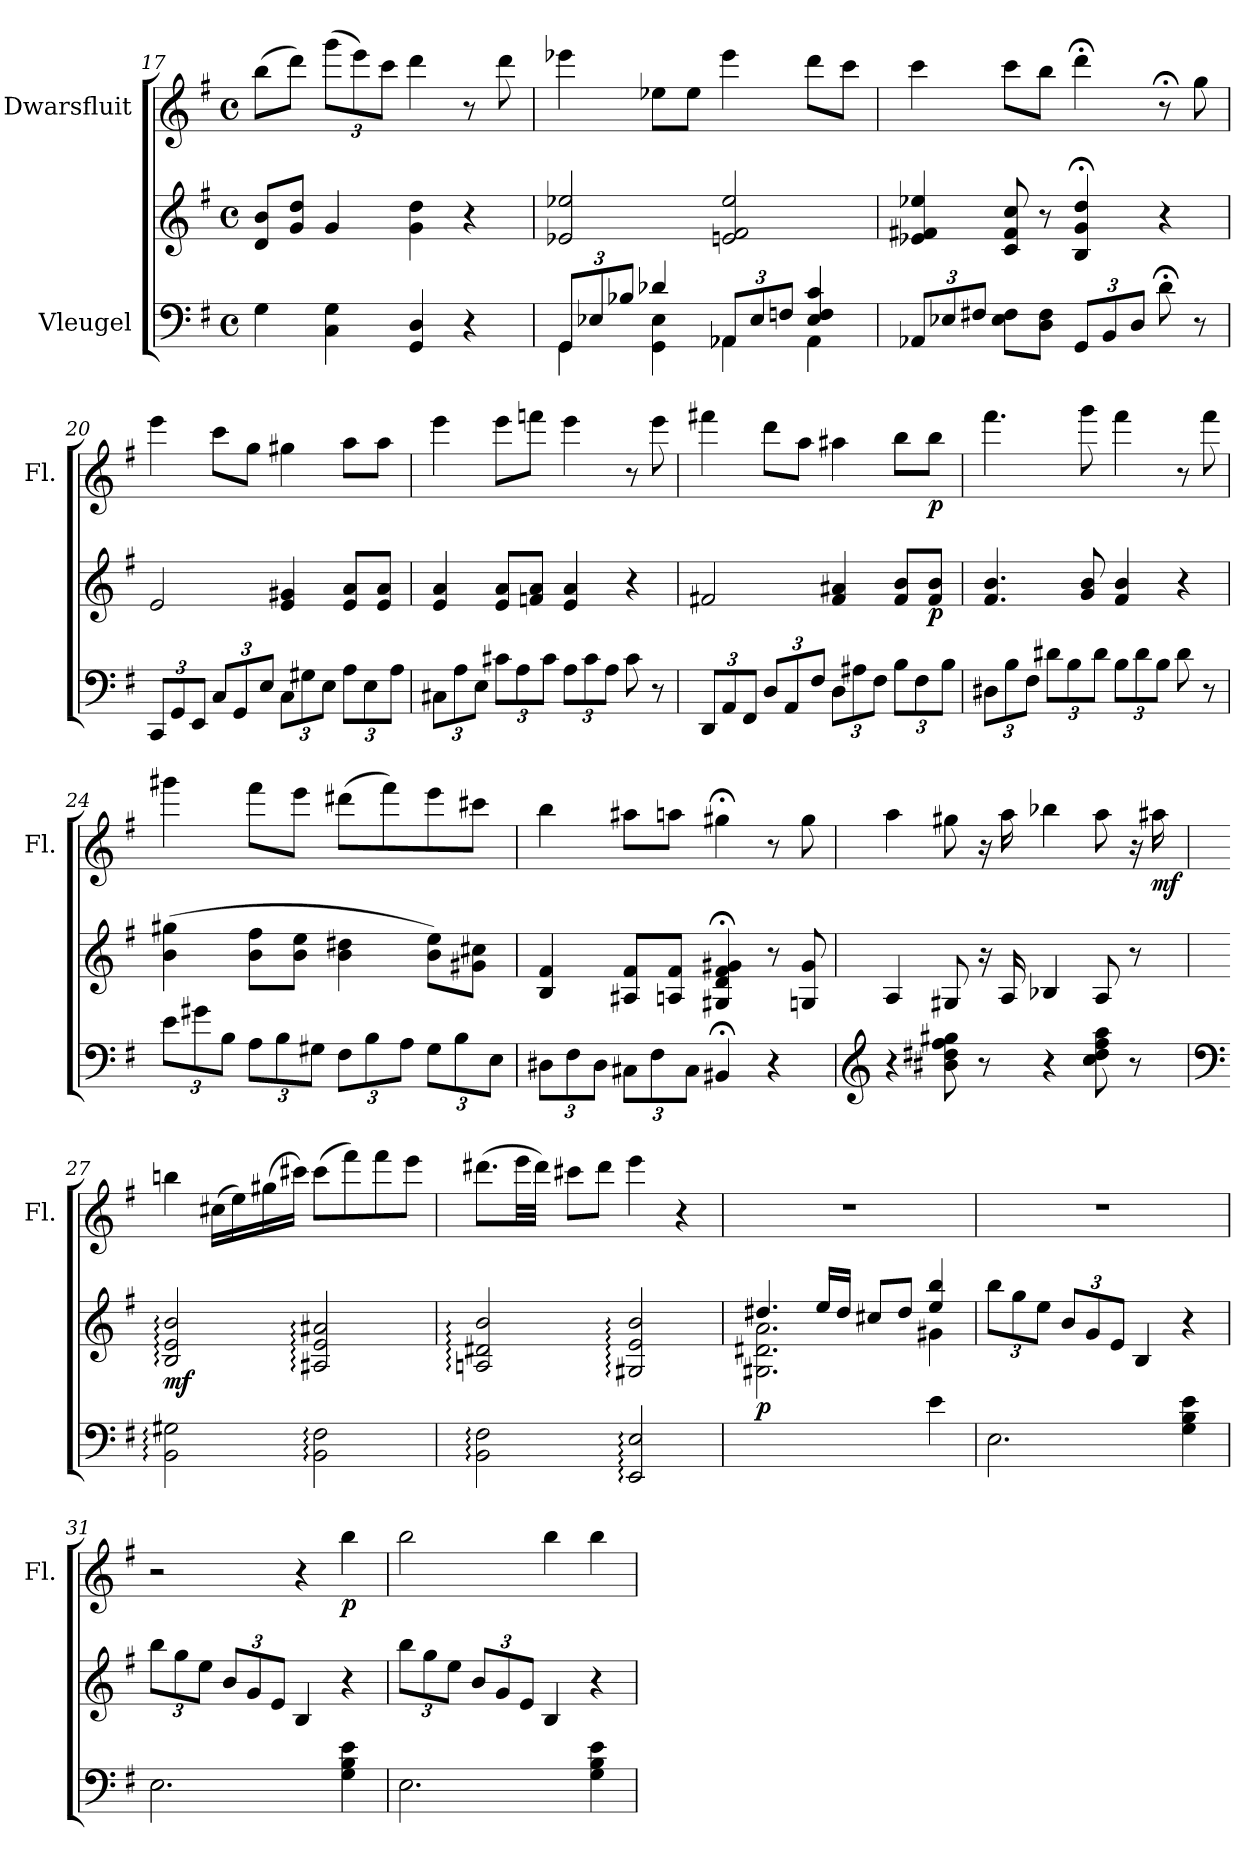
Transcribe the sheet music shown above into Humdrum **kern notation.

**kern	**kern	**dynam	**kern	**dynam
*part2	*part2	*part2	*part1	*part1
*staff3	*staff2	*staff2/3	*staff1	*staff1
*I"Vleugel	*	*	*I"Dwarsfluit	*
*	*	*	*I'Fl.	*
*clefF4	*clefG2	*	*clefG2	*
*k[f#]	*k[f#]	*	*k[f#]	*
*M4/4	*M4/4	*	*M4/4	*
*met(c)	*met(c)	*	*met(c)	*
=17	=17	=17	=17	=17
4G\	8d/ 8b/L	.	(8bb\L	.
.	8g/ 8dd/J	.	8ddd\J)	.
*	*	*	*Xbrackettup	*
4C\ 4G\	4g/	.	(12ggg\L	.
.	.	.	12eee\)	.
.	.	.	12ccc\J	.
4GG/ 4D/	4g\ 4dd\	.	4ddd\	.
4r	4r	.	8r	.
.	.	.	8ddd\	.
=18	=18	=18	=18	=18
*Xbrackettup	*	*	*	*
*^	*	*	*	*
12GG/L	4GG\	2e-X/ 2ee-X/	.	4eee-X\	.
12E-X/	.	.	.	.	.
12B-X/J	.	.	.	.	.
4d-X/	4GG\ 4E-\	.	.	8ee-X\L	.
.	.	.	.	8ee-\J	.
12AA-X/L	4AA-X\	2en/ 2f#/ 2ee-/	.	4eee-\	.
12E-/	.	.	.	.	.
12Fn/J	.	.	.	.	.
4E-/ 4F/ 4c/	4AA-\	.	.	8ddd\L	.
.	.	.	.	8ccc\J	.
*v	*v	*	*	*	*
!!LO:LB:g=z
=19	=19	=19	=19	=19
12AA-X/L	4e-X/ 4f#X/ 4ee-X/	.	4ccc\	.
12E-X/	.	.	.	.
12F#X/J	.	.	.	.
8E-\ 8F#\L	8c/ 8f#/ 8cc/	.	8ccc\L	.
8D\ 8F#\J	8r	.	8bb\J	.
*	*	*	*MM30	*
12GG/L	4B/;< 4g/;< 4dd/;<	.	4ddd;<\	.
12BB/	.	.	.	.
12D/J	.	.	.	.
8d;<\	4r	.	8r;<	.
*	*	*	*MM80	*
8r	.	.	8gg\	.
=20	=20	=20	=20	=20
12CC/L	2e/	.	4eee\	.
12GG/	.	.	.	.
12EE/J	.	.	.	.
12C/L	.	.	8ccc\L	.
12GG/	.	.	.	.
.	.	.	8gg\J	.
12E/J	.	.	.	.
12C\L	4e/ 4g#X/	.	4gg#X\	.
12G#X\	.	.	.	.
12E\J	.	.	.	.
12A\L	8e/ 8a/L	.	8aa\L	.
12E\	.	.	.	.
.	8e/ 8a/J	.	8aa\J	.
12A\J	.	.	.	.
=21	=21	=21	=21	=21
12C#X\L	4e/ 4a/	.	4eee\	.
12A\	.	.	.	.
12E\J	.	.	.	.
12c#X\L	8e/ 8a/L	.	8eee\L	.
12A\	.	.	.	.
.	8fn/ 8a/J	.	8fffn\J	.
12c#\J	.	.	.	.
12A\L	4e/ 4a/	.	4eee\	.
12c#\	.	.	.	.
12A\J	.	.	.	.
8c#\	4r	.	8r	.
8r	.	.	8eee\	.
!!LO:LB:g=z
=22	=22	=22	=22	=22
12DD/L	2f#X/	.	4fff#X\	.
12AA/	.	.	.	.
12FF#/J	.	.	.	.
12D/L	.	.	8ddd\L	.
12AA/	.	.	.	.
.	.	.	8aa\J	.
12F#/J	.	.	.	.
12D\L	4f#/ 4a#X/	.	4aa#X\	.
12A#X\	.	.	.	.
12F#\J	.	.	.	.
12B\L	8f#/ 8b/L	.	8bb\L	.
12F#\	.	.	.	.
!	!	!LO:DY:b	!	!LO:DY:b
.	8f#/ 8b/J	p	8bb\J	p
12B\J	.	.	.	.
=23	=23	=23	=23	=23
12D#X\L	4.f#/ 4.b/	.	4.fff#\	.
12B\	.	.	.	.
12F#\J	.	.	.	.
12d#X\L	.	.	.	.
12B\	.	.	.	.
.	8g/ 8b/	.	8ggg\	.
12d#\J	.	.	.	.
12B\L	4f#/ 4b/	.	4fff#\	.
12d#\	.	.	.	.
12B\J	.	.	.	.
8d#\	4r	.	8r	.
8r	.	.	8fff#\	.
=24	=24	=24	=24	=24
12e\L	(4b\ 4gg#X\	.	4ggg#X\	.
12g#X\	.	.	.	.
12B\J	.	.	.	.
12A\L	8b\ 8ff#\L	.	8fff#\L	.
12B\	.	.	.	.
.	8b\ 8ee\J	.	8eee\J	.
12G#X\J	.	.	.	.
12F#\L	4b\ 4dd#X\	.	(8ddd#X\L	.
12B\	.	.	.	.
.	.	.	8fff#\)	.
12A\J	.	.	.	.
12G#\L	8b\ 8ee\L)	.	8eee\	.
12B\	.	.	.	.
.	8g#X\ 8cc#X\J	.	8ccc#X\J	.
12E\J	.	.	.	.
!!LO:PB:g=z
=25	=25	=25	=25	=25
12D#X\L	4B/ 4f#/	.	4bb\	.
12F#\	.	.	.	.
12D#\J	.	.	.	.
12C#X\L	8A#X/ 8f#/L	.	8aa#X\L	.
12F#\	.	.	.	.
.	8An/ 8f#/J	.	8aan\J	.
12C#\J	.	.	.	.
*	*	*	*MM30	*
4BB#X;</	4G#X/;< 4d/;< 4f#/;< 4g#X/;<	.	4gg#X;<\	.
4r	8r	.	8r	.
*	*	*	*MM80	*
.	8Gn/ 8g#/	.	8gg#\	.
=26	=26	=26	=26	=26
*clefG2	*	*	*	*
4r	4A/	.	4aa\	.
8b#X\ 8dd#X\ 8ff#\ 8gg#X\	8G#X/	.	8gg#X\	.
8r	16r	.	16r	.
.	16A/	.	16aa\	.
4r	4B-X/	.	4bb-X\	.
8cc\ 8dd#\ 8ff#\ 8aa\	8A/	.	8aa\	.
8r	8r	.	16r	.
!	!	!	!	!LO:DY:b
.	.	.	16aa#X\	mf
!!LO:LB:g=z
=27	=27	=27	=27	=27
*clefF4	*	*	*	*
!	!	!LO:DY:b	!	!
2BB\: 2G#X\:	2B/: 2e/: 2b/:	mf	4bbn\	.
.	.	.	(16cc#X\LL	.
.	.	.	16ee\)	.
.	.	.	(16gg#X\	.
.	.	.	16ccc#X\JJ)	.
2BB\: 2F#\:	2A#X/: 2e/: 2a#X/:	.	(8ccc#\L	.
.	.	.	8fff#\)	.
.	.	.	8fff#\	.
.	.	.	8eee\J	.
=28	=28	=28	=28	=28
2BB\: 2F#\:	2An/: 2d#X/: 2b/:	.	(8.ddd#X\L	.
.	.	.	32eee\LL	.
.	.	.	32ddd#\JJJ)	.
.	.	.	8ccc#X\L	.
.	.	.	8ddd#\J	.
2EE/: 2E/:	2G#X/: 2e/: 2b/:	.	4eee\	.
.	.	.	4r	.
=29	=29	=29	=29	=29
*^	*^	*	*	*
!	!	!	!	!LO:DY:b	!	!
1ryy	2.ryy	4.dd#X/	2.G#X\ 2.d#X\ 2.a\	p	1r	.
.	.	16ee/LL	.	.	.	.
.	.	16dd#/JJ	.	.	.	.
.	.	8cc#X/L	.	.	.	.
.	.	8dd#/J	.	.	.	.
.	4e\	4ee/ 4bb/	4g#X\	.	.	.
*v	*v	*	*	*	*	*
*	*v	*v	*	*	*
!!LO:LB:g=z
=30	=30	=30	=30	=30
*	*Xbrackettup	*	*	*
2.E\	12bb\L	.	1r	.
.	12gg\	.	.	.
.	12ee\J	.	.	.
.	12b/L	.	.	.
.	12g/	.	.	.
.	12e/J	.	.	.
.	4B/	.	.	.
4G\ 4B\ 4e\	4r	.	.	.
=31	=31	=31	=31	=31
2.E\	12bb\L	.	2r	.
.	12gg\	.	.	.
.	12ee\J	.	.	.
.	12b/L	.	.	.
.	12g/	.	.	.
.	12e/J	.	.	.
.	4B/	.	4r	.
!	!	!	!	!LO:DY:b
4G\ 4B\ 4e\	4r	.	4bb\	p
=32	=32	=32	=32	=32
2.E\	12bb\L	.	2bb\	.
.	12gg\	.	.	.
.	12ee\J	.	.	.
.	12b/L	.	.	.
.	12g/	.	.	.
.	12e/J	.	.	.
.	4B/	.	4bb\	.
4G\ 4B\ 4e\	4r	.	4bb\	.
=	=	=	=	=
*-	*-	*-	*-	*-
